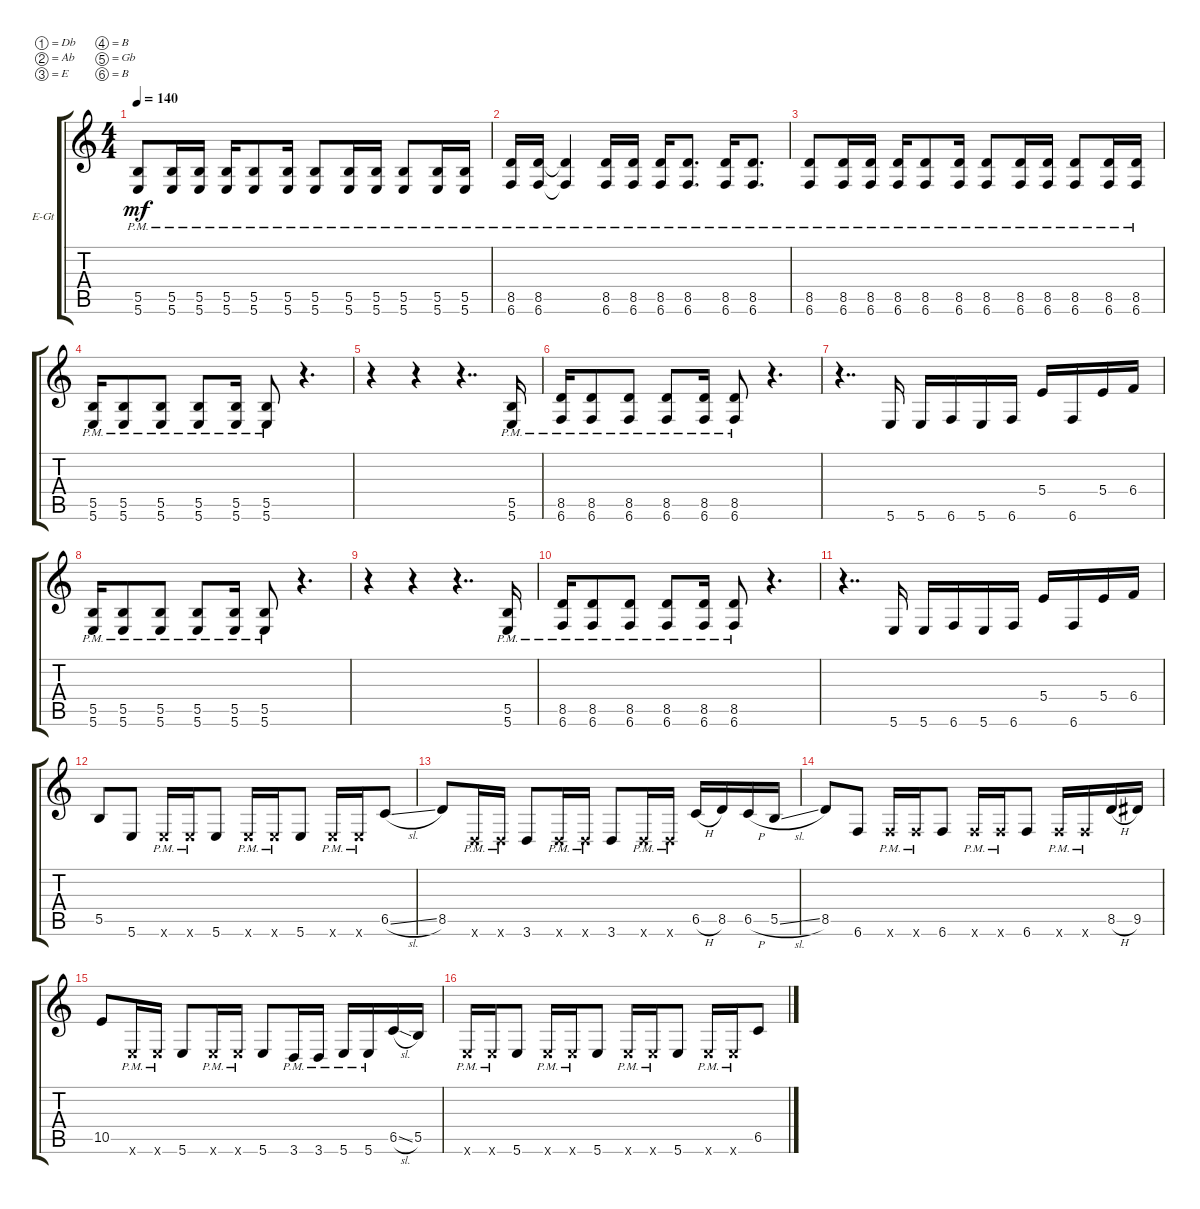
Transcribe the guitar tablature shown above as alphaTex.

\defaultSystemsLayout 4
\bracketExtendMode groupsimilarinstruments
\firstSystemTrackNameOrientation horizontal
\otherSystemsTrackNameOrientation horizontal
\track ("Electric Guitar" "E-Gt") {instrument distortionguitar}
\staff {score tabs}
\tuning (Db4 Ab3 E3 B2 Gb2 B1)
\ts (4 4)
\tempo 140
\clef g2
\ks c
(5.6{pm} 5.5{pm}).8{dy mf} (5.6{pm} 5.5{pm}).16 (5.6{pm} 5.5{pm}).16 (5.6{pm} 5.5{pm}).16 (5.6{pm} 5.5{pm}).8 (5.6{pm} 5.5{pm}).16 (5.6{pm} 5.5{pm}).8 (5.6{pm} 5.5{pm}).16 (5.6{pm} 5.5{pm}).16 (5.6{pm} 5.5{pm}).8 (5.6{pm} 5.5{pm}).16 (5.6{pm} 5.5{pm}).16 |
(6.6{pm} 8.5{pm}).16 (6.6{pm} 8.5{pm}).16 (6.6{pm t} 8.5{pm t}).4 (6.6{pm} 8.5{pm}).16 (6.6{pm} 8.5{pm}).16 (6.6{pm} 8.5{pm}).16 (6.6{pm} 8.5{pm}).8{d} (6.6{pm} 8.5{pm}).16 (6.6{pm} 8.5{pm}).8{d} |
(6.6{pm} 8.5{pm}).8 (6.6{pm} 8.5{pm}).16 (6.6{pm} 8.5{pm}).16 (6.6{pm} 8.5{pm}).16 (6.6{pm} 8.5{pm}).8 (6.6{pm} 8.5{pm}).16 (6.6{pm} 8.5{pm}).8 (6.6{pm} 8.5{pm}).16 (6.6{pm} 8.5{pm}).16 (6.6{pm} 8.5{pm}).8 (6.6{pm} 8.5{pm}).16 (6.6{pm} 8.5{pm}).16 |
(5.6{pm} 5.5{pm}).16 (5.6{pm} 5.5{pm}).8 (5.6{pm} 5.5{pm}).8 (5.6{pm} 5.5{pm}).8 (5.6{pm} 5.5{pm}).16 (5.6{pm} 5.5{pm}).8 r.4{d} |
r.4 r.4 r.4{dd} (5.6{pm} 5.5{pm}).16 |
(6.6{pm} 8.5{pm}).16 (6.6{pm} 8.5{pm}).8 (6.6{pm} 8.5{pm}).8 (6.6{pm} 8.5{pm}).8 (6.6{pm} 8.5{pm}).16 (6.6{pm} 8.5{pm}).8 r.4{d} |
r.4{dd} 5.6.16 5.6.16 6.6.16 5.6.16 6.6.16 5.4.16 6.6.16 5.4.16 6.4.16 |
(5.6{pm} 5.5{pm}).16 (5.6{pm} 5.5{pm}).8 (5.6{pm} 5.5{pm}).8 (5.6{pm} 5.5{pm}).8 (5.6{pm} 5.5{pm}).16 (5.6{pm} 5.5{pm}).8 r.4{d} |
r.4 r.4 r.4{dd} (5.6{pm} 5.5{pm}).16 |
(6.6{pm} 8.5{pm}).16 (6.6{pm} 8.5{pm}).8 (6.6{pm} 8.5{pm}).8 (6.6{pm} 8.5{pm}).8 (6.6{pm} 8.5{pm}).16 (6.6{pm} 8.5{pm}).8 r.4{d} |
r.4{dd} 5.6.16 5.6.16 6.6.16 5.6.16 6.6.16 5.4.16 6.6.16 5.4.16 6.4.16 |
5.5.8 5.6.8 5.6{pm x}.16 5.6{pm x}.16 5.6.8 5.6{pm x}.16 5.6{pm x}.16 5.6.8 5.6{pm x}.16 5.6{pm x}.16 6.5{sl}.8 |
8.5.8 3.6{pm x}.16 3.6{pm x}.16 3.6.8 3.6{pm x}.16 3.6{pm x}.16 3.6.8 3.6{pm x}.16 3.6{pm x}.16 6.5{h}.16 8.5.16 6.5{h}.16 5.5{sl}.16 |
8.5.8 6.6.8 6.6{pm x}.16 6.6{pm x}.16 6.6.8 6.6{pm x}.16 6.6{pm x}.16 6.6.8 6.6{pm x}.16 6.6{pm x}.16 8.5{h}.16 9.5.16 |
10.5.8 5.6{pm x}.16 5.6{pm x}.16 5.6.8 5.6{pm x}.16 5.6{pm x}.16 5.6.8 3.6{pm}.16 3.6{pm}.16 5.6{pm}.16 5.6{pm}.16 6.5{sl}.16 5.5.16 |
5.6{pm x}.16 5.6{pm x}.16 5.6.8 5.6{pm x}.16 5.6{pm x}.16 5.6.8 5.6{pm x}.16 5.6{pm x}.16 5.6.8 5.6{pm x}.16 5.6{pm x}.16 6.5{sl}.8
